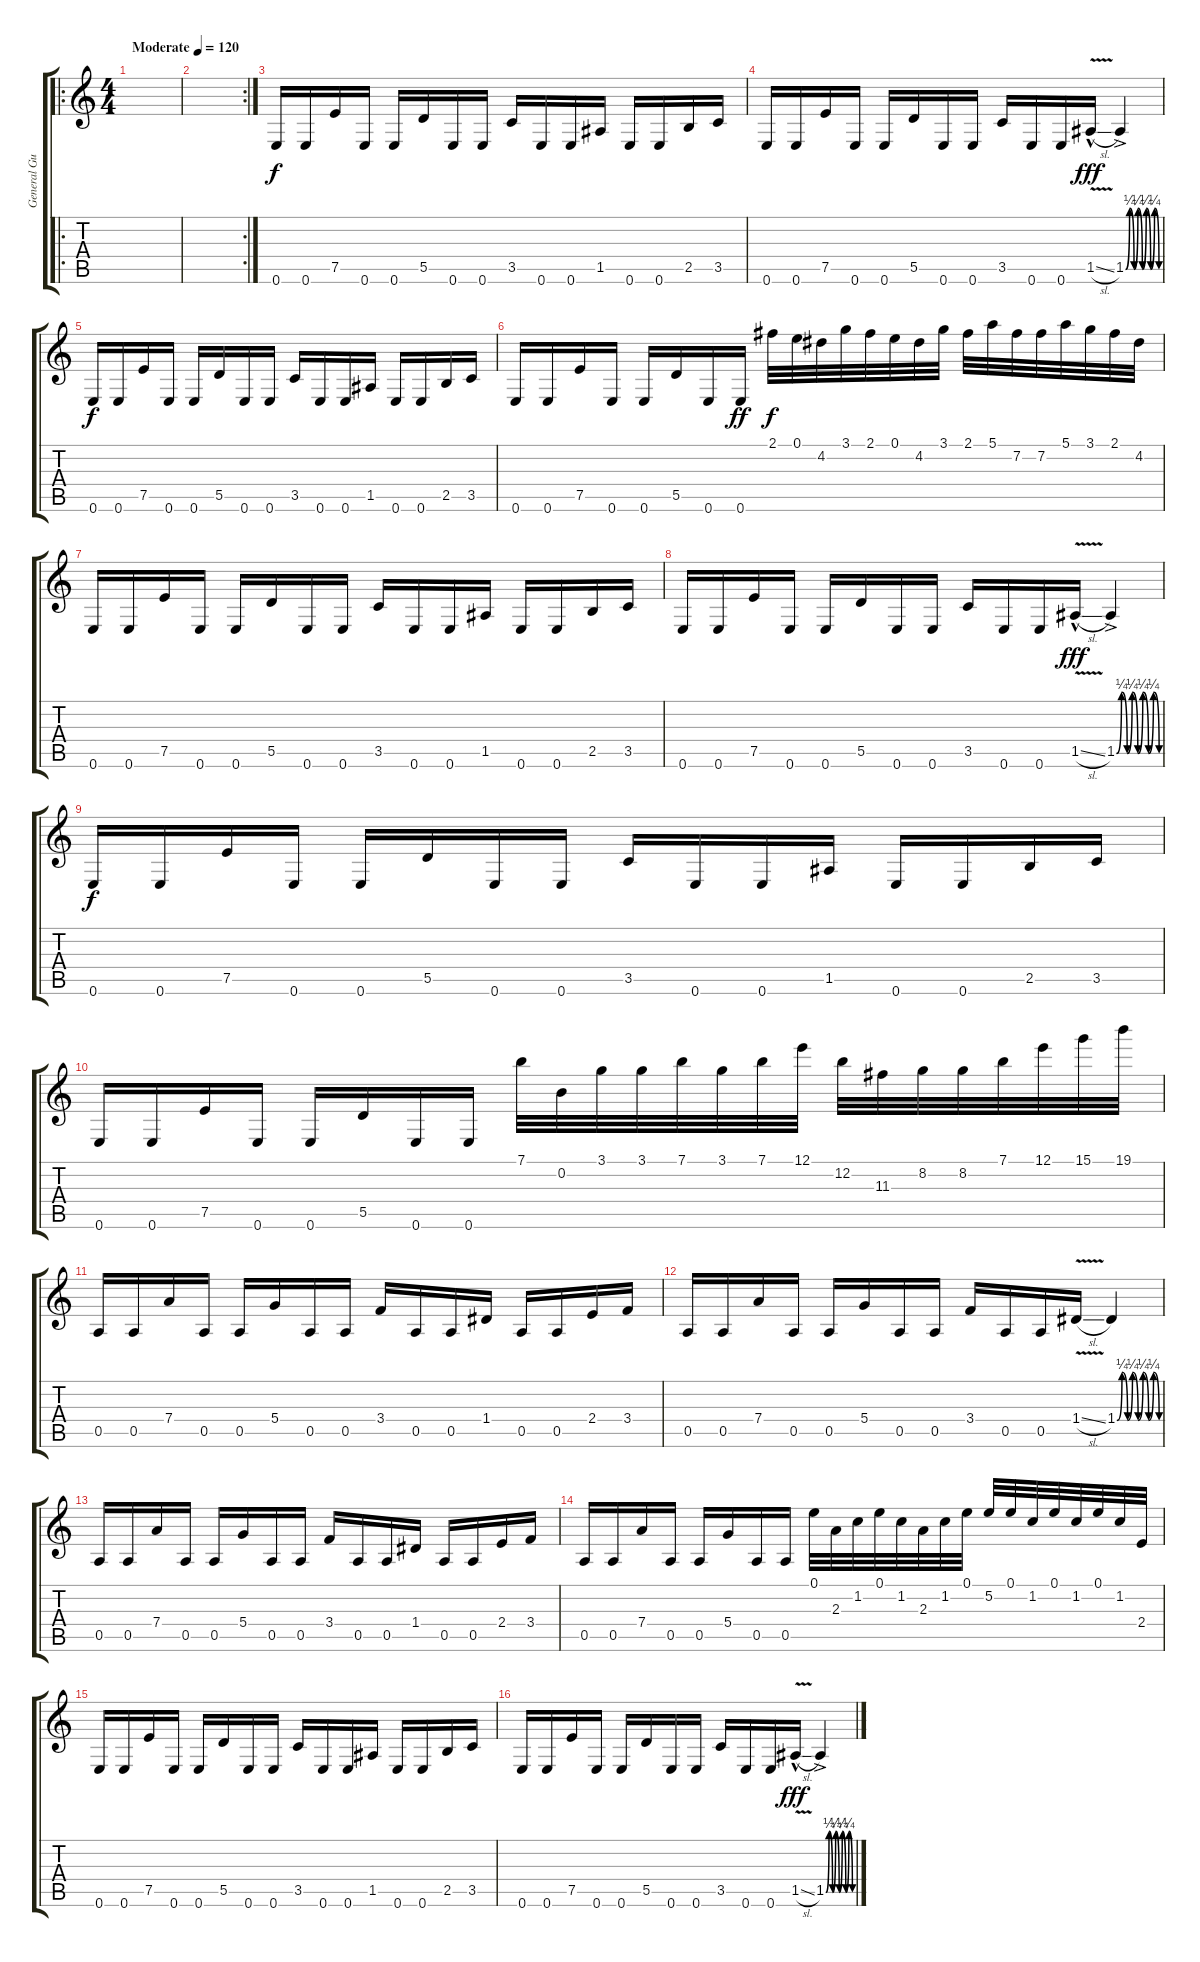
\track ("General Guitar (+ All Solo's)" "General Gu") {instrument distortionguitar}
\staff {score tabs}
\tuning (E4 B3 G3 D3 A2 E2) {hide}
\ro
\ts (4 4)
\tempo (120 "Moderate")
\clef g2
\ks c
|
\rc 2
|
0.6.16 0.6.16 7.5.16 0.6.16 0.6.16 5.5.16 0.6.16 0.6.16 3.5.16 0.6.16 0.6.16 1.5.16 0.6.16 0.6.16 2.5.16 3.5.16 |
0.6.16 0.6.16 7.5.16 0.6.16 0.6.16 5.5.16 0.6.16 0.6.16 3.5.16 0.6.16 0.6.16 1.5{v sl hac}.16{dy fff} 1.5{be (custom 0 0 7 1 15 0 22 1 30 0 37 1 45 0 52 1 60 0) ac}.4 |
0.6.16{dy f} 0.6.16 7.5.16 0.6.16 0.6.16 5.5.16 0.6.16 0.6.16 3.5.16 0.6.16 0.6.16 1.5.16 0.6.16 0.6.16 2.5.16 3.5.16 |
0.6.16 0.6.16 7.5.16 0.6.16 0.6.16 5.5.16 0.6.16 0.6.16{dy ff} 2.1.32{dy f} 0.1.32 4.2.32 3.1.32 2.1.32 0.1.32 4.2.32 3.1.32 2.1.32 5.1.32 7.2.32 7.2.32 5.1.32 3.1.32 2.1.32 4.2.32 |
0.6.16 0.6.16 7.5.16 0.6.16 0.6.16 5.5.16 0.6.16 0.6.16 3.5.16 0.6.16 0.6.16 1.5.16 0.6.16 0.6.16 2.5.16 3.5.16 |
0.6.16 0.6.16 7.5.16 0.6.16 0.6.16 5.5.16 0.6.16 0.6.16 3.5.16 0.6.16 0.6.16 1.5{v sl hac}.16{dy fff} 1.5{be (custom 0 0 7 1 15 0 22 1 30 0 37 1 45 0 52 1 60 0) ac}.4 |
0.6.16{dy f} 0.6.16 7.5.16 0.6.16 0.6.16 5.5.16 0.6.16 0.6.16 3.5.16 0.6.16 0.6.16 1.5.16 0.6.16 0.6.16 2.5.16 3.5.16 |
0.6.16 0.6.16 7.5.16 0.6.16 0.6.16 5.5.16 0.6.16 0.6.16 7.1.32 0.2.32 3.1.32 3.1.32 7.1.32 3.1.32 7.1.32 12.1.32 12.2.32 11.3.32 8.2.32 8.2.32 7.1.32 12.1.32 15.1.32 19.1.32 |
0.5.16 0.5.16 7.4.16 0.5.16 0.5.16 5.4.16 0.5.16 0.5.16 3.4.16 0.5.16 0.5.16 1.4.16 0.5.16 0.5.16 2.4.16 3.4.16 |
0.5.16 0.5.16 7.4.16 0.5.16 0.5.16 5.4.16 0.5.16 0.5.16 3.4.16 0.5.16 0.5.16 1.4{v sl}.16 1.4{be (custom 0 0 7 1 15 0 22 1 30 0 37 1 45 0 52 1 60 0)}.4 |
0.5.16 0.5.16 7.4.16 0.5.16 0.5.16 5.4.16 0.5.16 0.5.16 3.4.16 0.5.16 0.5.16 1.4.16 0.5.16 0.5.16 2.4.16 3.4.16 |
0.5.16 0.5.16 7.4.16 0.5.16 0.5.16 5.4.16 0.5.16 0.5.16 0.1.32 2.3.32 1.2.32 0.1.32 1.2.32 2.3.32 1.2.32 0.1.32 5.2.32 0.1.32 1.2.32 0.1.32 1.2.32 0.1.32 1.2.32 2.4.32 |
0.6.16 0.6.16 7.5.16 0.6.16 0.6.16 5.5.16 0.6.16 0.6.16 3.5.16 0.6.16 0.6.16 1.5.16 0.6.16 0.6.16 2.5.16 3.5.16 |
0.6.16 0.6.16 7.5.16 0.6.16 0.6.16 5.5.16 0.6.16 0.6.16 3.5.16 0.6.16 0.6.16 1.5{v sl hac}.16{dy fff} 1.5{be (custom 0 0 7 1 15 0 22 1 30 0 37 1 45 0 52 1 60 0) ac}.4
